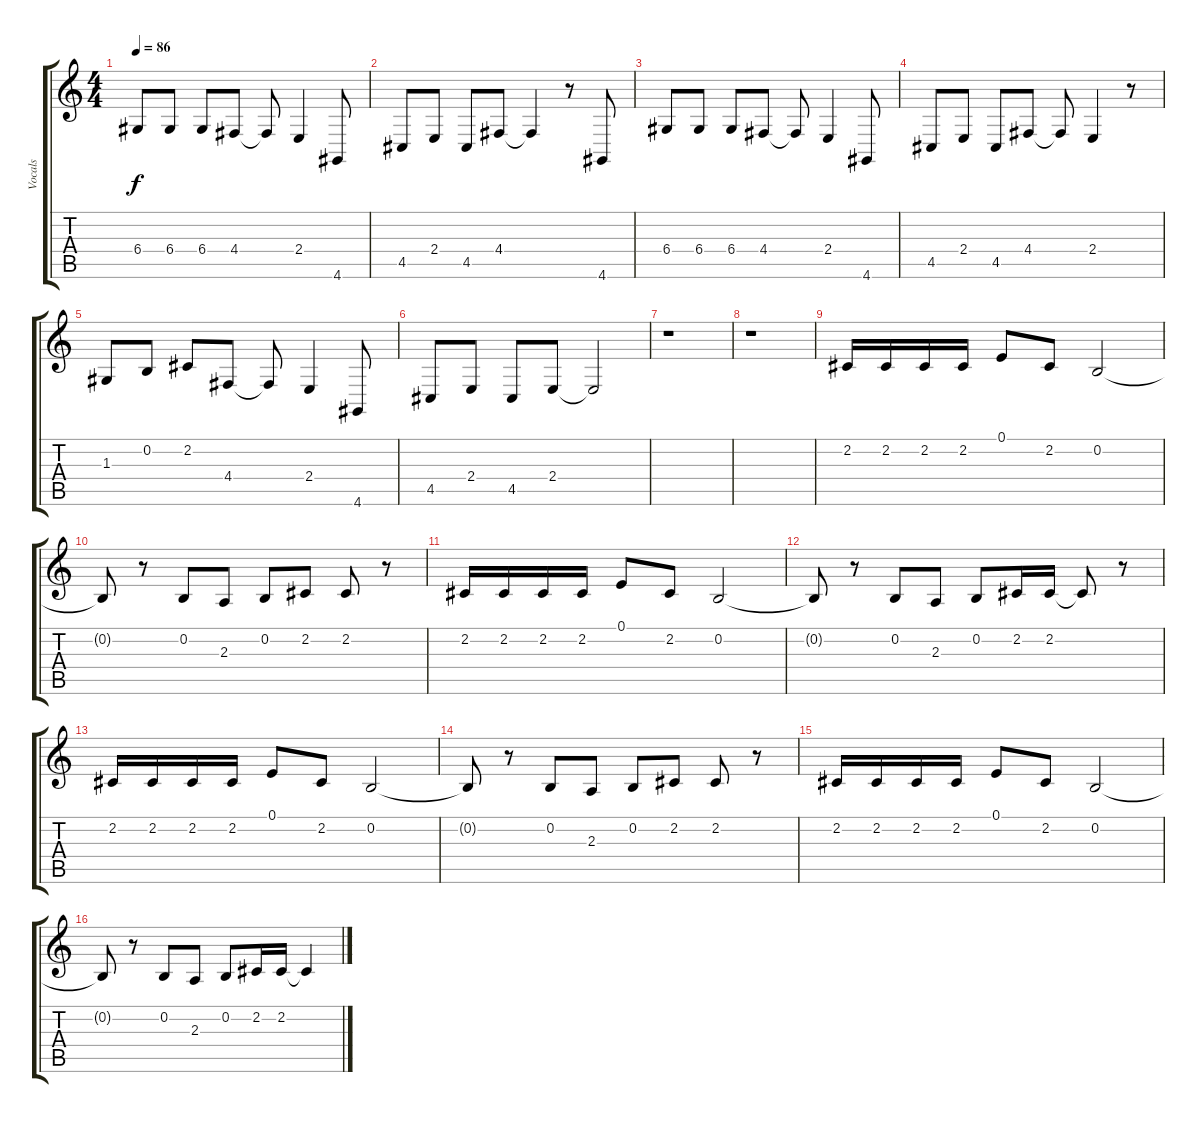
\track ("Vocals" "Vocals") {instrument trumpet}
\staff {score tabs}
\tuning (E4 B3 G3 D3 A2 E2) {hide}
\ts (4 4)
\tempo 86
\clef g2
\ks c
6.4.8{dy f} 6.4.8 6.4.8 4.4.8 4.4{t}.8 2.4.4 4.6.8 |
4.5.8 2.4.8 4.5.8 4.4.8 4.4{t}.4 r.8 4.6.8 |
6.4.8 6.4.8 6.4.8 4.4.8 4.4{t}.8 2.4.4 4.6.8 |
4.5.8 2.4.8 4.5.8 4.4.8 4.4{t}.8 2.4.4 r.8 |
1.3.8 0.2.8 2.2.8 4.4.8 4.4{t}.8 2.4.4 4.6.8 |
4.5.8 2.4.8 4.5.8 2.4.8 2.4{t}.2 |
r.1 |
r.1 |
2.2.16 2.2.16 2.2.16 2.2.16 0.1.8 2.2.8 0.2.2 |
0.2{t}.8 r.8 0.2.8 2.3.8 0.2.8 2.2.8 2.2.8 r.8 |
2.2.16 2.2.16 2.2.16 2.2.16 0.1.8 2.2.8 0.2.2 |
0.2{t}.8 r.8 0.2.8 2.3.8 0.2.8 2.2.16 2.2.16 2.2{t}.8 r.8 |
2.2.16 2.2.16 2.2.16 2.2.16 0.1.8 2.2.8 0.2.2 |
0.2{t}.8 r.8 0.2.8 2.3.8 0.2.8 2.2.8 2.2.8 r.8 |
2.2.16 2.2.16 2.2.16 2.2.16 0.1.8 2.2.8 0.2.2 |
0.2{t}.8 r.8 0.2.8 2.3.8 0.2.8 2.2.16 2.2.16 2.2{t}.4
